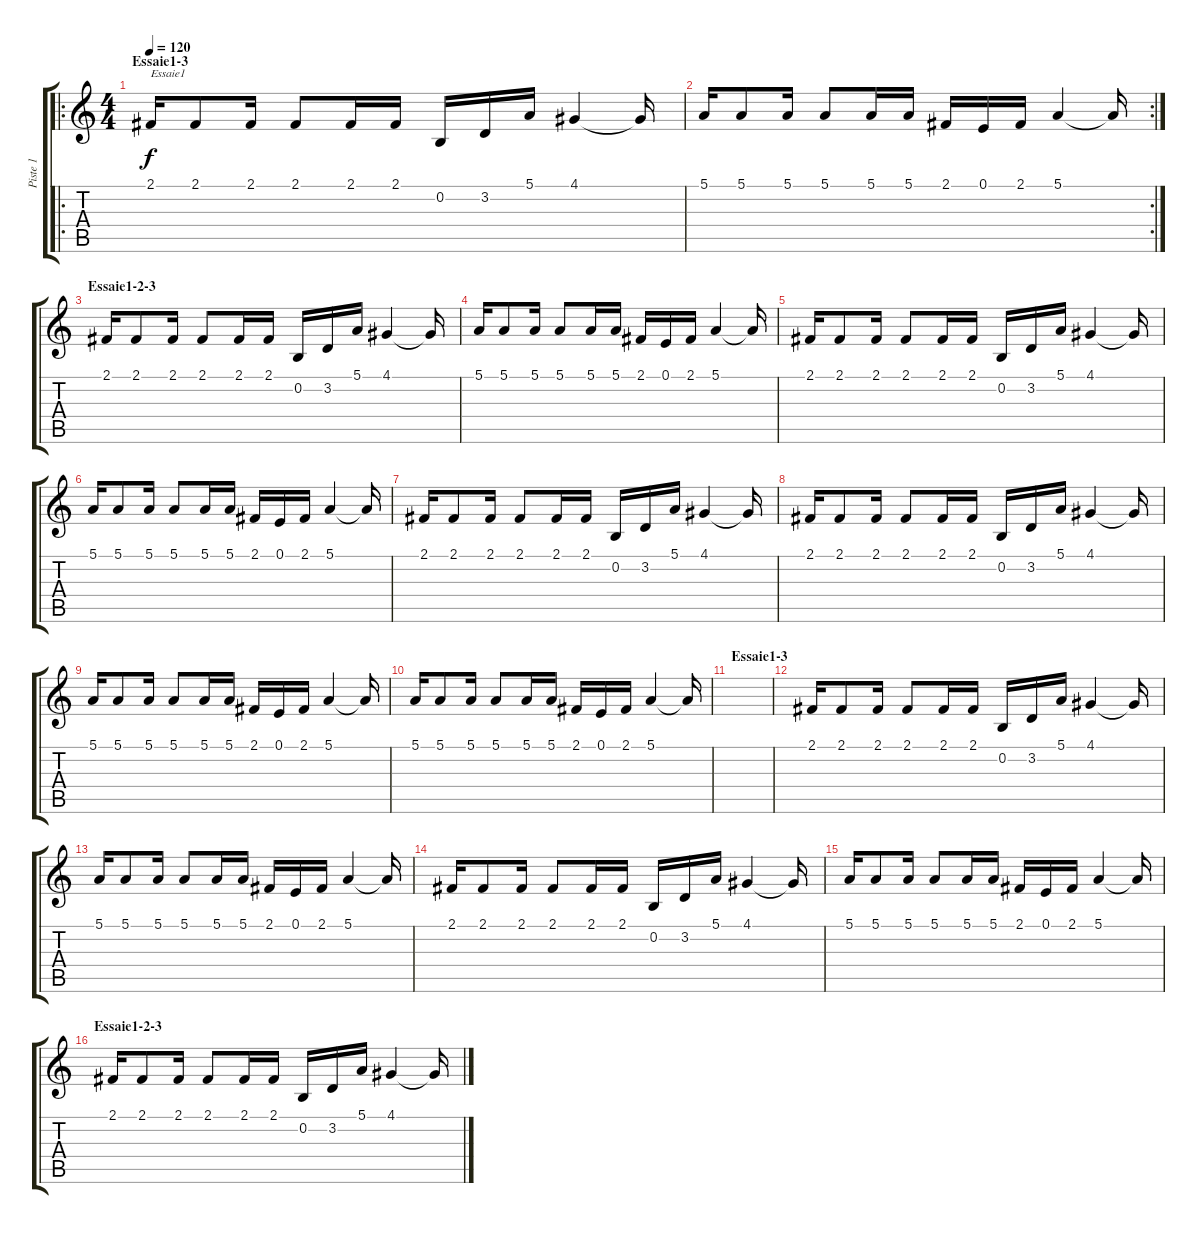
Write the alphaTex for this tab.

\track ("Piste 1" "Piste 1") {instrument kalimba}
\staff {score tabs}
\tuning (E4 B3 G3 D3 A2 E2) {hide}
\ro
\ts (4 4)
\section ("" "Essaie1-3")
\tempo 120
\clef g2
\ks c
2.1.16{txt "Essaie1" dy f instrument kalimba} 2.1.8 2.1.16 2.1.8 2.1.16 2.1.16 0.2.16 3.2.16 5.1.16 4.1.4 4.1{t}.16 |
\rc 2
5.1.16 5.1.8 5.1.16 5.1.8 5.1.16 5.1.16 2.1.16 0.1.16 2.1.16 5.1.4 5.1{t}.16 |
\section ("" "Essaie1-2-3")
2.1.16 2.1.8 2.1.16 2.1.8 2.1.16 2.1.16 0.2.16 3.2.16 5.1.16 4.1.4 4.1{t}.16 |
5.1.16 5.1.8 5.1.16 5.1.8 5.1.16 5.1.16 2.1.16 0.1.16 2.1.16 5.1.4 5.1{t}.16 |
2.1.16 2.1.8 2.1.16 2.1.8 2.1.16 2.1.16 0.2.16 3.2.16 5.1.16 4.1.4 4.1{t}.16 |
5.1.16 5.1.8 5.1.16 5.1.8 5.1.16 5.1.16 2.1.16 0.1.16 2.1.16 5.1.4 5.1{t}.16 |
2.1.16 2.1.8 2.1.16 2.1.8 2.1.16 2.1.16 0.2.16 3.2.16 5.1.16 4.1.4 4.1{t}.16 |
2.1.16 2.1.8 2.1.16 2.1.8 2.1.16 2.1.16 0.2.16 3.2.16 5.1.16 4.1.4 4.1{t}.16 |
5.1.16 5.1.8 5.1.16 5.1.8 5.1.16 5.1.16 2.1.16 0.1.16 2.1.16 5.1.4 5.1{t}.16 |
5.1.16 5.1.8 5.1.16 5.1.8 5.1.16 5.1.16 2.1.16 0.1.16 2.1.16 5.1.4 5.1{t}.16 |
\section ("" "Essaie1-3")
|
2.1.16 2.1.8 2.1.16 2.1.8 2.1.16 2.1.16 0.2.16 3.2.16 5.1.16 4.1.4 4.1{t}.16 |
5.1.16 5.1.8 5.1.16 5.1.8 5.1.16 5.1.16 2.1.16 0.1.16 2.1.16 5.1.4 5.1{t}.16 |
2.1.16 2.1.8 2.1.16 2.1.8 2.1.16 2.1.16 0.2.16 3.2.16 5.1.16 4.1.4 4.1{t}.16 |
5.1.16 5.1.8 5.1.16 5.1.8 5.1.16 5.1.16 2.1.16 0.1.16 2.1.16 5.1.4 5.1{t}.16 |
\section ("" "Essaie1-2-3")
2.1.16 2.1.8 2.1.16 2.1.8 2.1.16 2.1.16 0.2.16 3.2.16 5.1.16 4.1.4 4.1{t}.16
